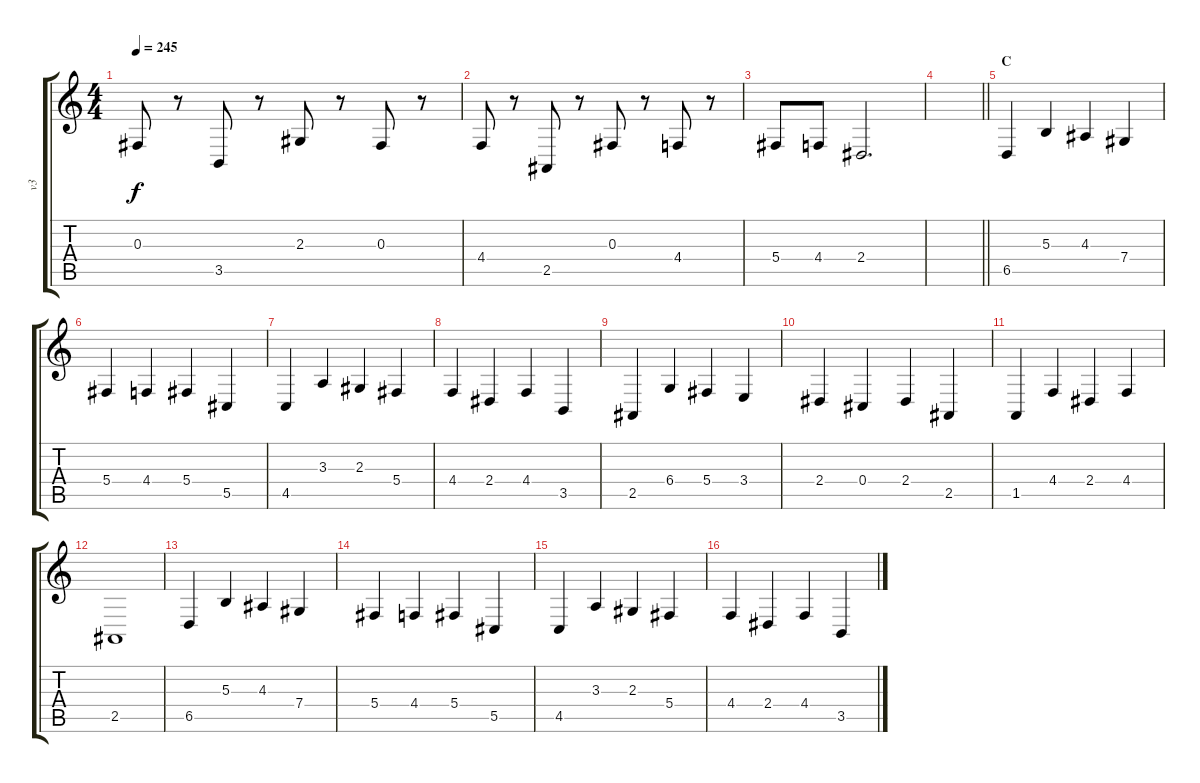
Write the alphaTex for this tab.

\track ("v3" "v3") {instrument violin}
\staff {score tabs}
\tuning (Eb4 Bb3 Gb3 Db3 Ab2 Eb2) {hide}
\ts (4 4)
\tempo 245
\clef g2
\ks c
0.3.8{dy f} r.8 3.5.8 r.8 2.3.8 r.8 0.3.8 r.8 |
4.4.8 r.8 2.5.8 r.8 0.3.8 r.8 4.4.8 r.8 |
5.4.8 4.4.8 2.4.2{d} |
\barLineRight lightlight
|
\section ("" "C")
6.5.4 5.3.4 4.3.4 7.4.4 |
5.4.4 4.4.4 5.4.4 5.5.4 |
4.5.4 3.3.4 2.3.4 5.4.4 |
4.4.4 2.4.4 4.4.4 3.5.4 |
2.5.4 6.4.4 5.4.4 3.4.4 |
2.4.4 0.4.4 2.4.4 2.5.4 |
1.5.4 4.4.4 2.4.4 4.4.4 |
2.5.1 |
6.5.4 5.3.4 4.3.4 7.4.4 |
5.4.4 4.4.4 5.4.4 5.5.4 |
4.5.4 3.3.4 2.3.4 5.4.4 |
4.4.4 2.4.4 4.4.4 3.5.4
